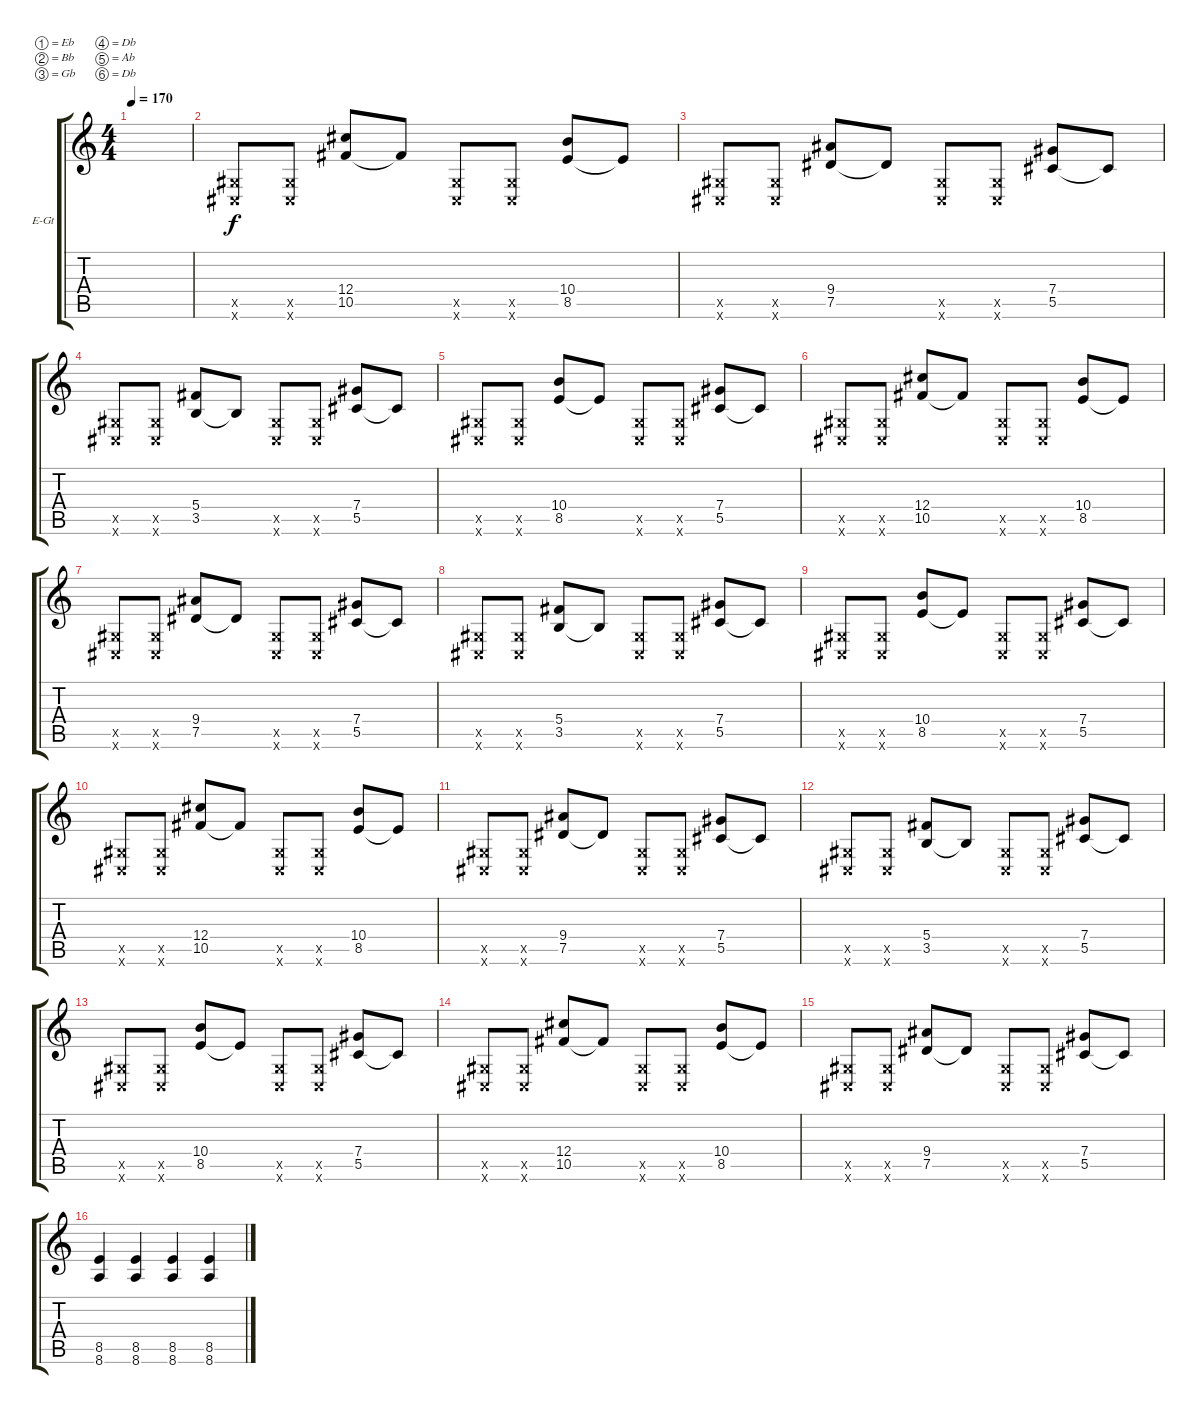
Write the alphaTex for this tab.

\defaultSystemsLayout 4
\bracketExtendMode groupsimilarinstruments
\firstSystemTrackNameOrientation horizontal
\otherSystemsTrackNameOrientation horizontal
\track ("Electric Guitar" "E-Gt") {instrument distortionguitar}
\staff {score tabs}
\tuning (Eb4 Bb3 Gb3 Db3 Ab2 Db2)
\ts (4 4)
\tempo 170
\clef g2
\ks c
|
(0.6{x} 0.5{x}).8 (0.6{x} 0.5{x}).8 (10.5 12.4).8 10.5{t}.8 (0.6{x} 0.5{x}).8 (0.6{x} 0.5{x}).8 (8.5 10.4).8 8.5{t}.8 |
(0.6{x} 0.5{x}).8 (0.6{x} 0.5{x}).8 (7.5 9.4).8 7.5{t}.8 (0.6{x} 0.5{x}).8 (0.6{x} 0.5{x}).8 (5.5 7.4).8 5.5{t}.8 |
(0.6{x} 0.5{x}).8 (0.6{x} 0.5{x}).8 (3.5 5.4).8 3.5{t}.8 (0.6{x} 0.5{x}).8 (0.6{x} 0.5{x}).8 (5.5 7.4).8 5.5{t}.8 |
(0.6{x} 0.5{x}).8 (0.6{x} 0.5{x}).8 (8.5 10.4).8 8.5{t}.8 (0.6{x} 0.5{x}).8 (0.6{x} 0.5{x}).8 (5.5 7.4).8 5.5{t}.8 |
(0.6{x} 0.5{x}).8 (0.6{x} 0.5{x}).8 (10.5 12.4).8 10.5{t}.8 (0.6{x} 0.5{x}).8 (0.6{x} 0.5{x}).8 (8.5 10.4).8 8.5{t}.8 |
(0.6{x} 0.5{x}).8 (0.6{x} 0.5{x}).8 (7.5 9.4).8 7.5{t}.8 (0.6{x} 0.5{x}).8 (0.6{x} 0.5{x}).8 (5.5 7.4).8 5.5{t}.8 |
(0.6{x} 0.5{x}).8 (0.6{x} 0.5{x}).8 (3.5 5.4).8 3.5{t}.8 (0.6{x} 0.5{x}).8 (0.6{x} 0.5{x}).8 (5.5 7.4).8 5.5{t}.8 |
(0.6{x} 0.5{x}).8 (0.6{x} 0.5{x}).8 (8.5 10.4).8 8.5{t}.8 (0.6{x} 0.5{x}).8 (0.6{x} 0.5{x}).8 (5.5 7.4).8 5.5{t}.8 |
(0.6{x} 0.5{x}).8 (0.6{x} 0.5{x}).8 (10.5 12.4).8 10.5{t}.8 (0.6{x} 0.5{x}).8 (0.6{x} 0.5{x}).8 (8.5 10.4).8 8.5{t}.8 |
(0.6{x} 0.5{x}).8 (0.6{x} 0.5{x}).8 (7.5 9.4).8 7.5{t}.8 (0.6{x} 0.5{x}).8 (0.6{x} 0.5{x}).8 (5.5 7.4).8 5.5{t}.8 |
(0.6{x} 0.5{x}).8 (0.6{x} 0.5{x}).8 (3.5 5.4).8 3.5{t}.8 (0.6{x} 0.5{x}).8 (0.6{x} 0.5{x}).8 (5.5 7.4).8 5.5{t}.8 |
(0.6{x} 0.5{x}).8 (0.6{x} 0.5{x}).8 (8.5 10.4).8 8.5{t}.8 (0.6{x} 0.5{x}).8 (0.6{x} 0.5{x}).8 (5.5 7.4).8 5.5{t}.8 |
(0.6{x} 0.5{x}).8 (0.6{x} 0.5{x}).8 (10.5 12.4).8 10.5{t}.8 (0.6{x} 0.5{x}).8 (0.6{x} 0.5{x}).8 (8.5 10.4).8 8.5{t}.8 |
(0.6{x} 0.5{x}).8 (0.6{x} 0.5{x}).8 (7.5 9.4).8 7.5{t}.8 (0.6{x} 0.5{x}).8 (0.6{x} 0.5{x}).8 (5.5 7.4).8 5.5{t}.8 |
(8.6 8.5).4 (8.6 8.5).4 (8.6 8.5).4 (8.6 8.5).4
